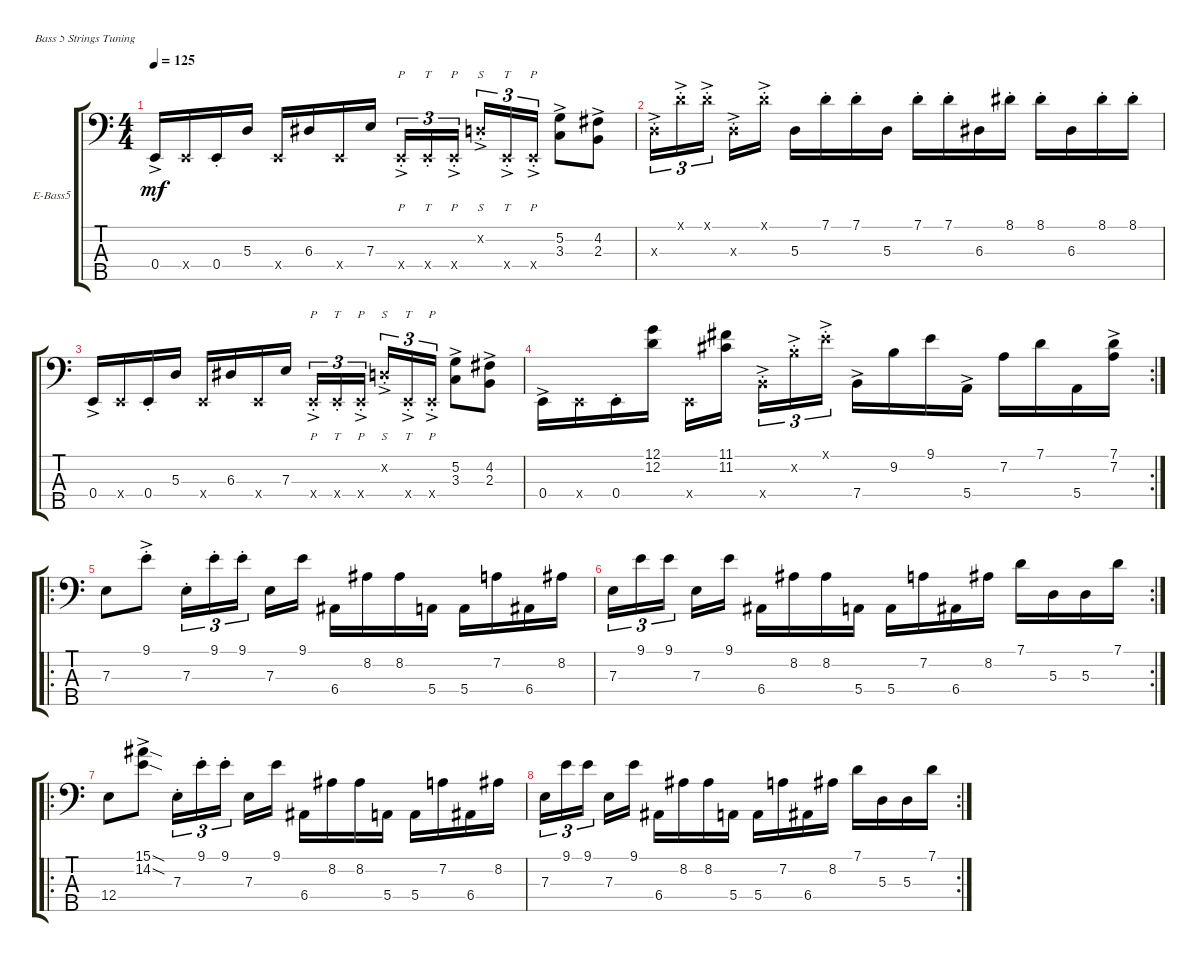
\defaultSystemsLayout 4
\bracketExtendMode groupsimilarinstruments
\firstSystemTrackNameOrientation horizontal
\otherSystemsTrackNameOrientation horizontal
\track ("Electric Bass" "E-Bass5") {instrument electricbassfinger}
\staff {score tabs}
\tuning (G2 D2 A1 E1 B0)
\ts (4 4)
\tempo 125
\clef f4
\ks c
0.4{ac}.16{dy mf instrument electricbassfinger} 0.4{x}.16 0.4{st}.16 5.3.16 0.4{x}.16 6.3.16 0.4{x}.16 7.3.16 0.4{ac st x}.16{p tu (3 2)} 0.4{st x}.16{tt tu (3 2)} 0.4{ac st x}.16{p tu (3 2)} 0.2{ac st x}.16{s tu (3 2)} 0.4{ac st x}.16{tt tu (3 2)} 0.4{ac st x}.16{p tu (3 2)} (3.3{ac} 5.2{ac}).8 (2.3{ac} 4.2{ac}).8 |
5.3{ac st x}.16{tu (3 2)} 7.1{ac st x}.16{tu (3 2)} 7.1{ac st x}.16{tu (3 2)} 5.3{ac st x}.16 7.1{ac st x}.16 5.3.16 7.1{st}.16 7.1{st}.16 5.3.16 7.1{st}.16 7.1{st}.16 6.3.16 8.1{st}.16 8.1{st}.16 6.3.16 8.1{st}.16 8.1{st}.16 |
0.4{ac}.16 0.4{x}.16 0.4{st}.16 5.3.16 0.4{x}.16 6.3.16 0.4{x}.16 7.3.16 0.4{ac st x}.16{p tu (3 2)} 0.4{st x}.16{tt tu (3 2)} 0.4{ac st x}.16{p tu (3 2)} 0.2{ac st x}.16{s tu (3 2)} 0.4{ac st x}.16{tt tu (3 2)} 0.4{ac st x}.16{p tu (3 2)} (3.3{ac} 5.2{ac}).8 (2.3{ac} 4.2{ac}).8 |
\rc 2
0.4{ac}.16 0.4{x}.16 0.4{st}.16 (12.1 12.2).16 0.4{x}.16 (11.1 11.2).16 7.4{ac st x}.16{tu (3 2)} 9.2{ac st x}.16{tu (3 2)} 9.1{ac st x}.16{tu (3 2)} 7.4{ac}.16 9.2.16 9.1.16 5.4{ac}.16 7.2.16 7.1.16 5.4.16 (7.2{ac} 7.1{ac}).16 |
\ro
7.3.8 9.1{ac st}.8 7.3{st}.16{tu (3 2)} 9.1{st}.16{tu (3 2)} 9.1{st}.16{tu (3 2)} 7.3.16 9.1.16 6.4.16 8.2.16 8.2.16 5.4.16 5.4.16 7.2.16 6.4.16 8.2.16 |
\rc 2
7.3.16{tu (3 2)} 9.1.16{tu (3 2)} 9.1.16{tu (3 2)} 7.3.16 9.1.16 6.4.16 8.2.16 8.2.16 5.4.16 5.4.16 7.2.16 6.4.16 8.2.16 7.1.16 5.3.16 5.3.16 7.1.16 |
\ro
12.4.8 (14.2{sod ac} 15.1{sod ac}).8 7.3{st}.16{tu (3 2)} 9.1{st}.16{tu (3 2)} 9.1{st}.16{tu (3 2)} 7.3.16 9.1.16 6.4.16 8.2.16 8.2.16 5.4.16 5.4.16 7.2.16 6.4.16 8.2.16 |
\rc 2
7.3.16{tu (3 2)} 9.1.16{tu (3 2)} 9.1.16{tu (3 2)} 7.3.16 9.1.16 6.4.16 8.2.16 8.2.16 5.4.16 5.4.16 7.2.16 6.4.16 8.2.16 7.1.16 5.3.16 5.3.16 7.1.16
